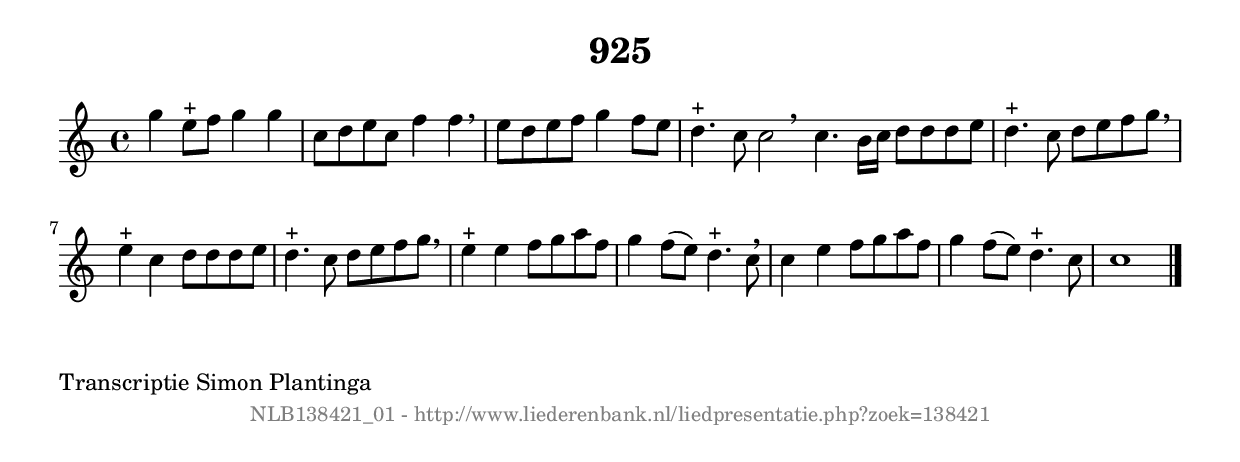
%
% produced by wce2krn 1.64 (7 June 2014)
%
\version"2.16"
#(append! paper-alist '(("long" . (cons (* 210 mm) (* 2000 mm)))))
#(set-default-paper-size "long")
sb = {\breathe}
mBreak = {\breathe }
bBreak = {\breathe }
x = {\once\override NoteHead #'style = #'cross }
gl=\glissando
itime={\override Staff.TimeSignature #'stencil = ##f }
ficta = {\once\set suggestAccidentals = ##t}
fine = {\once\override Score.RehearsalMark #'self-alignment-X = #1 \mark \markup {\italic{Fine}}}
dc = {\once\override Score.RehearsalMark #'self-alignment-X = #1 \mark \markup {\italic{D.C.}}}
dcf = {\once\override Score.RehearsalMark #'self-alignment-X = #1 \mark \markup {\italic{D.C. al Fine}}}
dcc = {\once\override Score.RehearsalMark #'self-alignment-X = #1 \mark \markup {\italic{D.C. al Coda}}}
ds = {\once\override Score.RehearsalMark #'self-alignment-X = #1 \mark \markup {\italic{D.S.}}}
dsf = {\once\override Score.RehearsalMark #'self-alignment-X = #1 \mark \markup {\italic{D.S. al Fine}}}
dsc = {\once\override Score.RehearsalMark #'self-alignment-X = #1 \mark \markup {\italic{D.S. al Coda}}}
pv = {\set Score.repeatCommands = #'((volta "1"))}
sv = {\set Score.repeatCommands = #'((volta "2"))}
tv = {\set Score.repeatCommands = #'((volta "3"))}
qv = {\set Score.repeatCommands = #'((volta "4"))}
xv = {\set Score.repeatCommands = #'((volta #f))}
\header{ tagline = ""
title = "925"
}
\score {{
\key c \major
\relative g'
{
\set melismaBusyProperties = #'()
\time 4/4
\tempo 4=120
\override Score.MetronomeMark #'transparent = ##t
\override Score.RehearsalMark #'break-visibility = #(vector #t #t #f)
g'4 e8^"+" f8 g4 g4 | c,8 d8 e8 c8 f4 f4 \sb | e8 d8 e8 f8 g4 f8 e8 | d4.^"+" c8 c2 \bar ":|:" \bBreak
c4. b16 c16 d8 d8 d8 e8 | d4.^"+" c8 d8 e8 f8 g8 \sb | e4^"+" c4 d8 d8 d8 e8 | d4.^"+" c8 d8 e8 f8 g8 | \mBreak \bar "|"
e4^"+" e4 f8 g8 a8 f8 | g4 f8( e8) d4.^"+" c8 \sb | c4 e4 f8 g8 a8 f8 | g4 f8( e8) d4.^"+" c8 | c1 \bar "|."
 }}
 \midi { }
 \layout {
            indent = 0.0\cm
}
}
\markup { \wordwrap-string #" 
Transcriptie Simon Plantinga
"}
\markup { \vspace #0 } \markup { \with-color #grey \fill-line { \center-column { \smaller "NLB138421_01 - http://www.liederenbank.nl/liedpresentatie.php?zoek=138421" } } }
